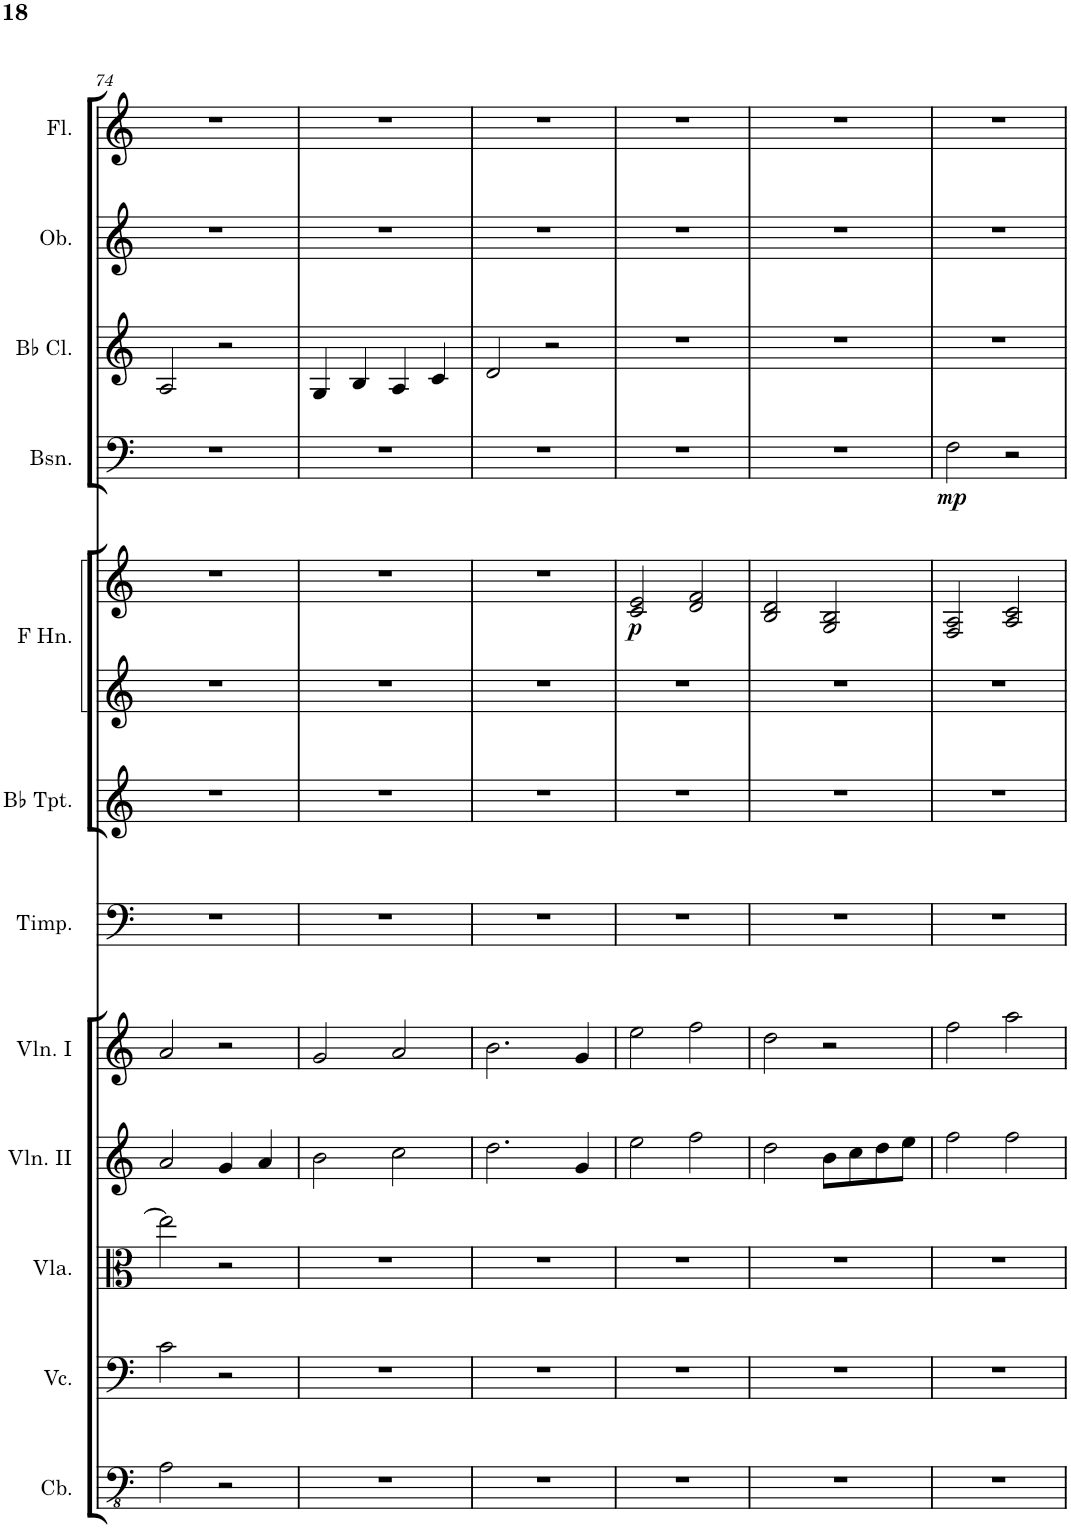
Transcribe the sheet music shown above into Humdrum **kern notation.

**kern	**kern	**kern	**kern	**kern	**kern	**kern	**kern	**kern	**dynam	**kern	**dynam	**kern	**kern	**kern
*part12	*part11	*part10	*part9	*part8	*part7	*part6	*part5	*part5	*part5	*part4	*part4	*part3	*part2	*part1
*staff13	*staff12	*staff11	*staff10	*staff9	*staff8	*staff7	*staff6	*staff5	*staff5/6	*staff4	*staff4	*staff3	*staff2	*staff1
*I"Contrabasses	*I"Violoncellos	*I"Violas	*I"Violins II	*I"Violins I	*I"Timpani	*I"Trumpets in Bb	*I"Horns in F	*	*	*I"Bassoons	*	*I"Clarinets in Bb	*I"Oboes	*I"Flutes
*I'Cb.	*I'Vc.	*I'Vla.	*I'Vln. II	*I'Vln. I	*I'Timp.	*	*	*	*	*I'Bsn.	*	*	*I'Ob.	*I'Fl.
!!LO:PB:g=z
*clefFv4	*clefF4	*clefC3	*clefG2	*clefG2	*clefF4	*clefG2	*clefG2	*clefG2	*	*clefF4	*	*clefG2	*clefG2	*clefG2
*	*	*	*	*	*	*Trd1c2	*Trd4c7	*Trd4c7	*	*	*	*Trd1c2	*	*
*k[]	*k[]	*k[]	*k[]	*k[]	*k[]	*k[]	*k[]	*k[]	*	*k[]	*	*k[]	*k[]	*k[]
*M4/4	*M4/4	*M4/4	*M4/4	*M4/4	*M4/4	*M4/4	*M4/4	*M4/4	*	*M4/4	*	*M4/4	*M4/4	*M4/4
*met(c)	*met(c)	*met(c)	*met(c)	*met(c)	*met(c)	*met(c)	*met(c)	*met(c)	*	*met(c)	*	*met(c)	*met(c)	*met(c)
=74	=74	=74	=74	=74	=74	=74	=74	=74	=74	=74	=74	=74	=74	=74
2AA\	2c\	2ee\]	2a/	2a/	1r	1r	1r	1r	.	1r	.	2A/	1r	1r
2r	2r	2r	4g/	2r	.	.	.	.	.	.	.	2r	.	.
.	.	.	4a/	.	.	.	.	.	.	.	.	.	.	.
=75	=75	=75	=75	=75	=75	=75	=75	=75	=75	=75	=75	=75	=75	=75
1r	1r	1r	2b\	2g/	1r	1r	1r	1r	.	1r	.	4G/	1r	1r
.	.	.	.	.	.	.	.	.	.	.	.	4B/	.	.
.	.	.	2cc\	2a/	.	.	.	.	.	.	.	4A/	.	.
.	.	.	.	.	.	.	.	.	.	.	.	4c/	.	.
=76	=76	=76	=76	=76	=76	=76	=76	=76	=76	=76	=76	=76	=76	=76
1r	1r	1r	2.dd\	2.b\	1r	1r	1r	1r	.	1r	.	2d/	1r	1r
.	.	.	.	.	.	.	.	.	.	.	.	2r	.	.
.	.	.	4g/	4g/	.	.	.	.	.	.	.	.	.	.
=77	=77	=77	=77	=77	=77	=77	=77	=77	=77	=77	=77	=77	=77	=77
!	!	!	!	!	!	!	!	!	!LO:DY:b	!	!	!	!	!
1r	1r	1r	2ee\	2ee\	1r	1r	1r	2c/ 2e/	p	1r	.	1r	1r	1r
.	.	.	2ff\	2ff\	.	.	.	2d/ 2f/	.	.	.	.	.	.
=78	=78	=78	=78	=78	=78	=78	=78	=78	=78	=78	=78	=78	=78	=78
1r	1r	1r	2dd\	2dd\	1r	1r	1r	2B/ 2d/	.	1r	.	1r	1r	1r
.	.	.	8b\L	2r	.	.	.	2G/ 2B/	.	.	.	.	.	.
.	.	.	8cc\	.	.	.	.	.	.	.	.	.	.	.
.	.	.	8dd\	.	.	.	.	.	.	.	.	.	.	.
.	.	.	8ee\J	.	.	.	.	.	.	.	.	.	.	.
=79	=79	=79	=79	=79	=79	=79	=79	=79	=79	=79	=79	=79	=79	=79
!	!	!	!	!	!	!	!	!	!	!	!LO:DY:b	!	!	!
1r	1r	1r	2ff\	2ff\	1r	1r	1r	2F/ 2A/	.	2F\	mp	1r	1r	1r
.	.	.	2ff\	2aa\	.	.	.	2A/ 2c/	.	2r	.	.	.	.
=	=	=	=	=	=	=	=	=	=	=	=	=	=	=
*-	*-	*-	*-	*-	*-	*-	*-	*-	*-	*-	*-	*-	*-	*-
